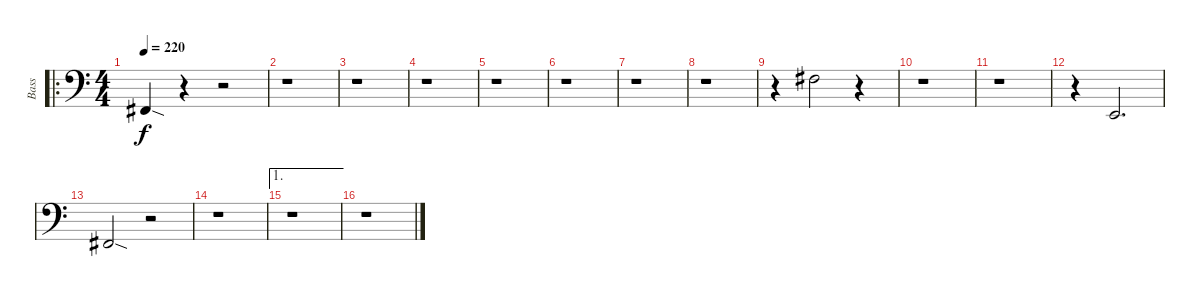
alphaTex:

\track ("Bass" "Bass") {instrument slapbass1}
\staff {score}
\tuning (G2 D2 A1 E1) {hide}
\ro
\ts (4 4)
\tempo 220
\clef f4
\ks c
2.4{sod}.4{dy f} r.4 r.2 |
r.1 |
r.1 |
r.1 |
r.1 |
r.1 |
r.1 |
r.1 |
r.4 4.2.2 r.4 |
r.1 |
r.1 |
r.4 0.4.2{d} |
2.4{sod}.2 r.2 |
r.1 |
\ae 1
r.1 |
r.1
